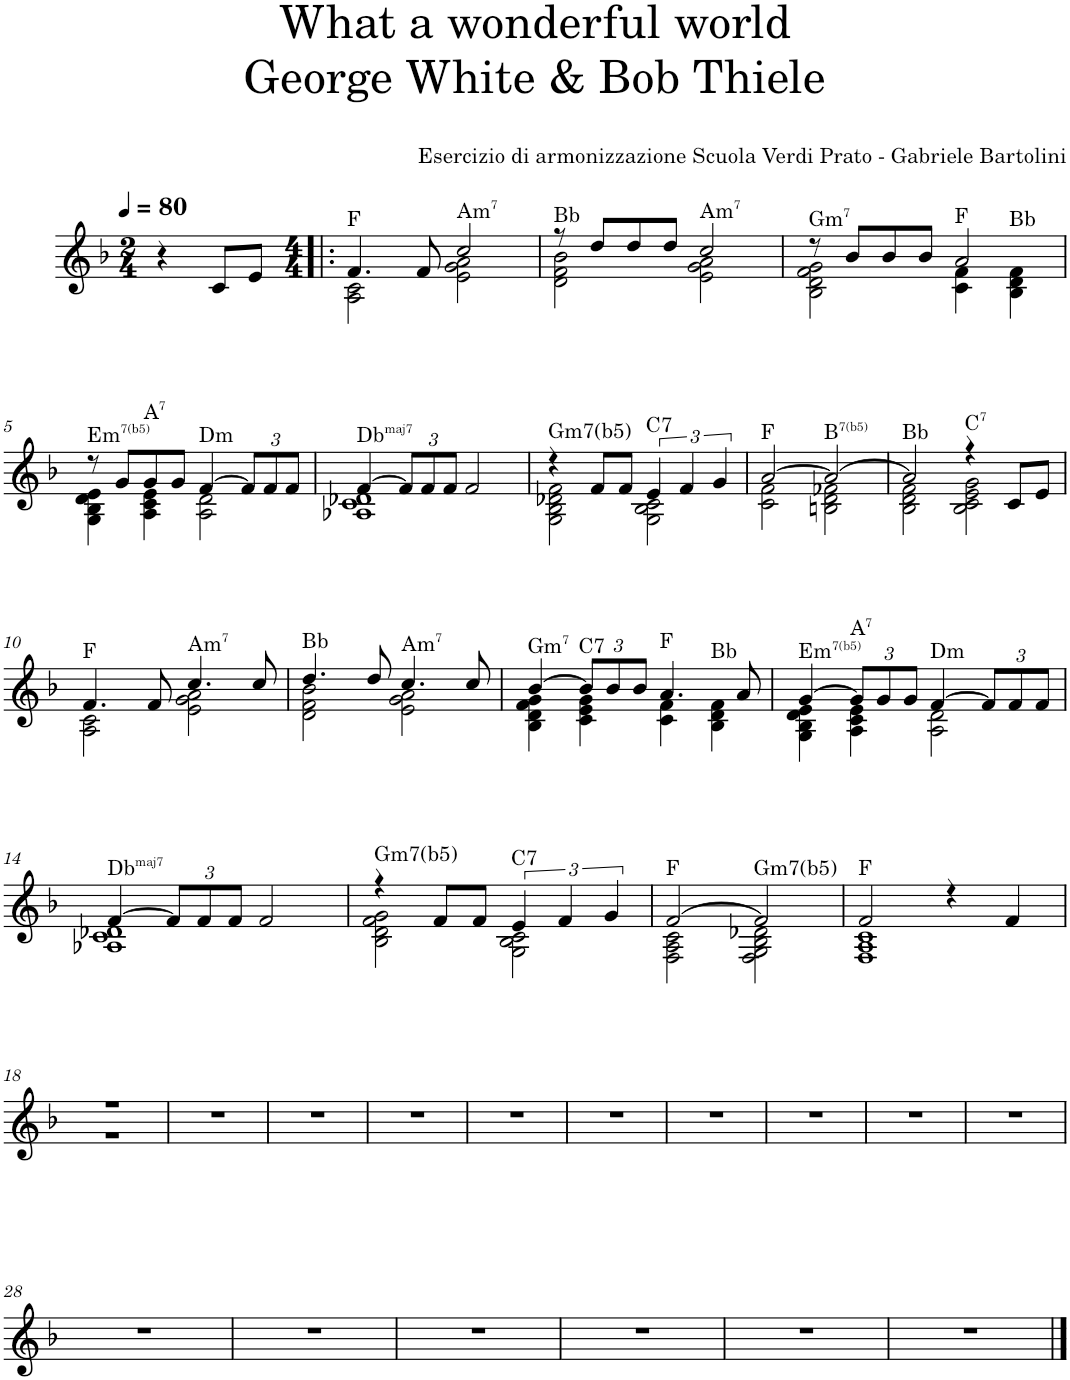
**kern
*part1
*staff1
*I"Piano
*I'Pno.
*clefG2
*k[b-]
*M2/4
*MM80
=1
4r
8c/L
8e/J
=2!|:
*M4/4
*^
!LO:TX:a:t=F	!
4.f/	2A\ 2c\
8f/	.
!LO:TX:a:t=Am	!
!LO:TX:a:t=7	!
2cc/	2e\ 2g\ 2a\
=3	=3
!LO:TX:a:t=Bb	!
8r	2d\ 2f\ 2b-\
8dd/L	.
8dd/	.
8dd/J	.
!LO:TX:a:t=Am	!
!LO:TX:a:t=7	!
2cc/	2e\ 2g\ 2a\
=4	=4
!LO:TX:a:t=Gm	!
!LO:TX:a:t=7	!
8r	2B-\ 2d\ 2f\ 2g\
8b-/L	.
8b-/	.
8b-/J	.
!LO:TX:a:t=F	!
2a/	4c\ 4f\
!	!LO:TX:a:t=Bb
.	4B-\ 4d\ 4f\
!!LO:LB:g=z	!!
=5	=5
!LO:TX:a:t=Em	!
!LO:TX:a:t=7(b5)	!
8r	4G\ 4B-\ 4d\ 4e\
8g/L	.
!LO:TX:a:t=A	!
!LO:TX:a:t=7	!
8g/	4A\ 4c\ 4e\
8g/J	.
!LO:TX:a:t=Dm	!
[4f/	2A\ 2d\
*Xbrackettup	*
12f/L]	.
12f/	.
12f/J	.
=6	=6
!LO:TX:a:t=Db	!
!LO:TX:a:t=maj7	!
[4f/	1A-X 1c 1d-X
12f/L]	.
12f/	.
12f/J	.
2f/	.
=7	=7
!LO:TX:a:t=Gm7(b5)	!
4r	2G\ 2B-\ 2d-X\ 2f\
8f/L	.
8f/J	.
*brackettup	*
!LO:TX:a:t=C7	!
6e/	2G\ 2B-\ 2c\
6f/	.
6g/	.
=8	=8
!LO:TX:a:t=F	!
[2a/	2c\ 2f\
!LO:TX:a:t=B	!
!LO:TX:a:t=7(b5)	!
2a/_	2Bn\ 2d\ 2f-X\
=9	=9
!LO:TX:a:t=Bb	!
2a/]	2B-\ 2d\ 2f\
!LO:TX:a:t=C	!
!LO:TX:a:t=7	!
4r	2B-\ 2c\ 2e\ 2g\
8c/L	.
8e/J	.
!!LO:LB:g=z	!!
=10	=10
!LO:TX:a:t=F	!
4.f/	2A\ 2c\
8f/	.
!LO:TX:a:t=Am	!
!LO:TX:a:t=7	!
4.cc/	2e\ 2g\ 2a\
8cc/	.
=11	=11
!LO:TX:a:t=Bb	!
4.dd/	2d\ 2f\ 2b-\
8dd/	.
!LO:TX:a:t=Am	!
!LO:TX:a:t=7	!
4.cc/	2e\ 2g\ 2a\
8cc/	.
=12	=12
!LO:TX:a:t=Gm	!
!LO:TX:a:t=7	!
[4b-/	4B-\ 4d\ 4f\ 4g\
*Xbrackettup	*
!LO:TX:a:t=C7	!
12b-/L]	4c\ 4e\ 4g\
12b-/	.
12b-/J	.
!LO:TX:a:t=F	!
4.a/	4c\ 4f\
!	!LO:TX:a:t=Bb
.	4B-\ 4d\ 4f\
8a/	.
=13	=13
!LO:TX:a:t=Em	!
!LO:TX:a:t=7(b5)	!
[4g/	4G\ 4B-\ 4d\ 4e\
!LO:TX:a:t=A	!
!LO:TX:a:t=7	!
12g/L]	4A\ 4c\ 4e\
12g/	.
12g/J	.
!LO:TX:a:t=Dm	!
[4f/	2A\ 2d\
12f/L]	.
12f/	.
12f/J	.
!!LO:LB:g=z	!!
=14	=14
!LO:TX:a:t=Db	!
!LO:TX:a:t=maj7	!
[4f/	1A-X 1c 1d-X
12f/L]	.
12f/	.
12f/J	.
2f/	.
=15	=15
!LO:TX:a:t=Gm7(b5)	!
4r	2B-\ 2d\ 2f\ 2g\
8f/L	.
8f/J	.
*brackettup	*
!LO:TX:a:t=C7	!
6e/	2G\ 2B-\ 2c\
6f/	.
6g/	.
=16	=16
!LO:TX:a:t=F	!
[2f/	2F\ 2A\ 2c\
!LO:TX:a:t=Gm7(b5)	!
2f/]	2F\ 2G\ 2B-\ 2d-X\
=17	=17
!LO:TX:a:t=F	!
2f/	1F 1A 1c
4r	.
4f/	.
!!LO:LB:g=z	!!
=18	=18
1r	1r
*v	*v
=19
1r
=20
1r
=21
1r
=22
1r
=23
1r
=24
1r
=25
1r
=26
1r
=27
1r
!!LO:LB:g=z
=28
1r
=29
1r
=30
1r
=31
1r
=32
1r
=33
1r
==
*-
